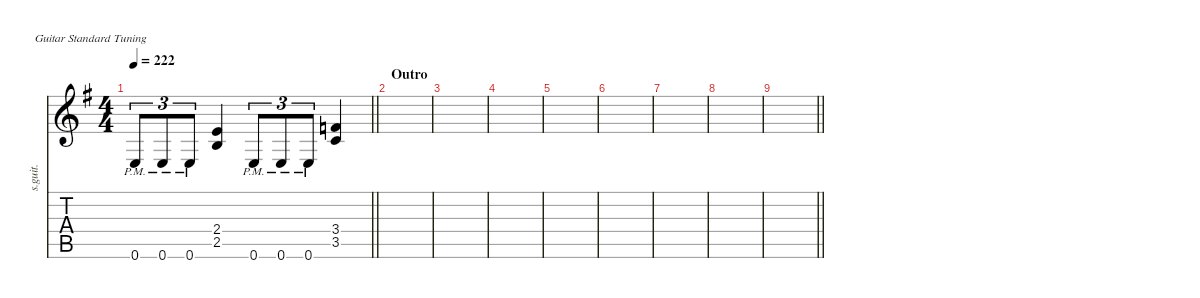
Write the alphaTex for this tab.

\defaultSystemsLayout 4
\hideDynamics
\bracketExtendMode nobrackets
\otherSystemsTrackNameOrientation horizontal
\track ("Guitar 3" "s.guit.") {defaultSystemsLayout 32 instrument electricguitarclean}
\staff {score tabs}
\tuning (E4 B3 G3 D3 A2 E2)
\ts (4 4)
\tempo 222
\clef g2
\barLineRight lightlight
\ks eminor
0.6{pm acc forcenatural}.8{tu (3 2) dy f beam Up} 0.6{pm acc forcenatural}.8{tu (3 2) beam Up} 0.6{pm acc forcenatural}.8{tu (3 2) beam Up} (2.4{acc forcenatural} 2.5{acc forcenatural}).4{beam Up} 0.6{pm acc forcenatural}.8{tu (3 2) beam Up} 0.6{pm acc forcenatural}.8{tu (3 2) beam Up} 0.6{pm acc forcenatural}.8{tu (3 2) beam Up} (3.4{acc forcenatural} 3.5{acc forcenatural}).4{beam Up} |
\section ("" "Outro")
|
|
|
|
|
|
|
\barLineRight lightlight
